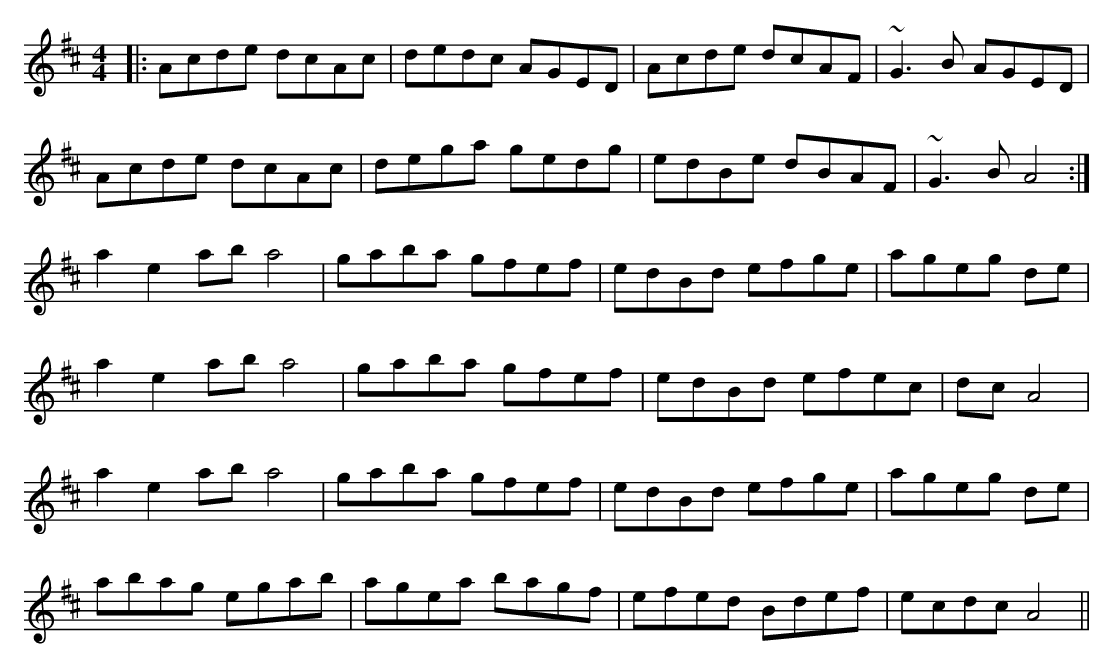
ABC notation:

X:1
M:4/4
K:Amix
|:Acde dcAc|dedc AGED|Acde dcAF|~G3B AGED|
Acde dcAc|dega gedg|edBe dBAF|~G3B A4:|
a2e2 aba4|gaba gfef|edBd efge|ageg de|
a2e2 aba4|gaba gfef|edBd efec|dc A4|
a2e2 aba4|gaba gfef|edBd efge|ageg de|
abag egab|agea bagf|efed Bdef|ecdc A4||
